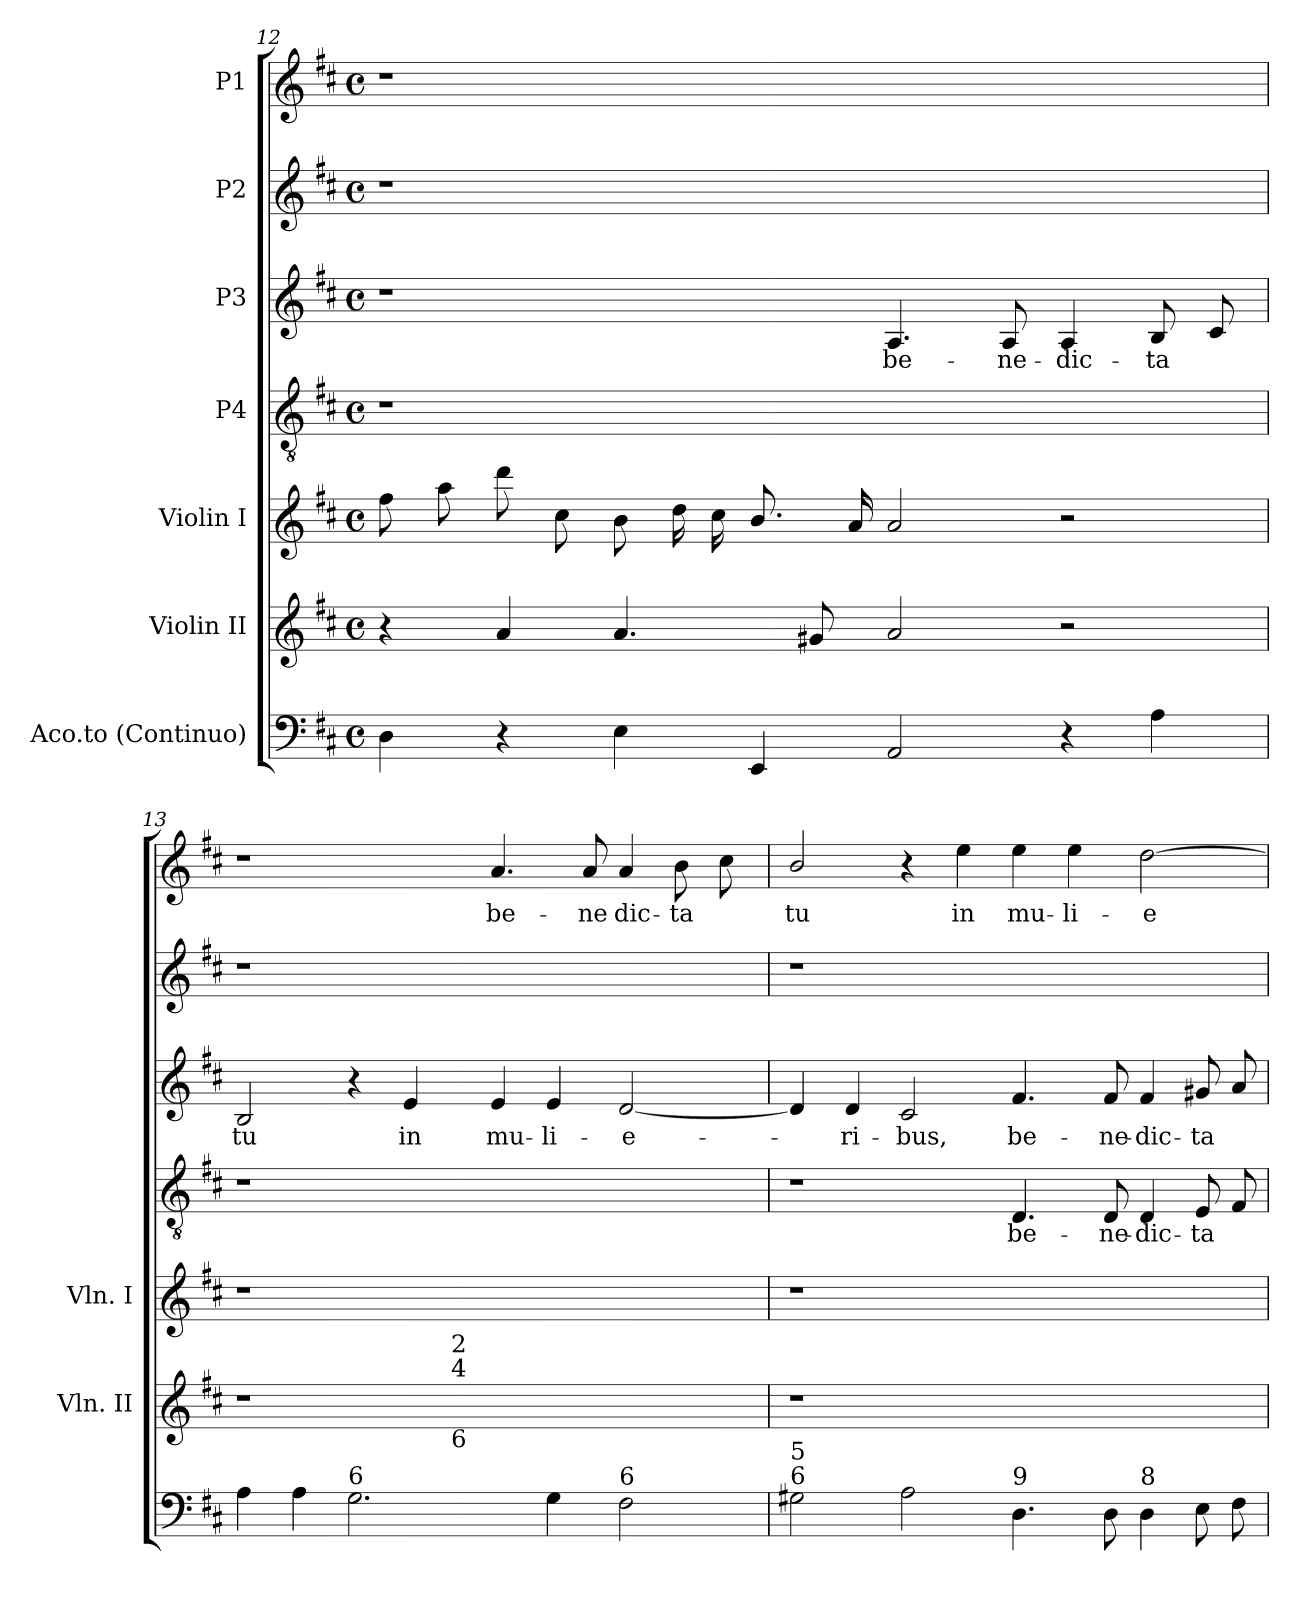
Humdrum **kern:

**kern	**kern	**kern	**kern	**text	**kern	**text	**kern	**kern	**text
*part7	*part6	*part5	*part4	*part4	*part3	*part3	*part2	*part1	*part1
*staff7	*staff6	*staff5	*staff4	*staff4	*staff3	*staff3	*staff2	*staff1	*staff1
*I"Aco.to (Continuo)	*I"Violin II	*I"Violin I	*I"P4	*	*I"P3	*	*I"P2	*I"P1	*
*	*I'Vln. II	*I'Vln. I	*	*	*	*	*	*	*
!!LO:LB:g=z
*clefF4	*clefG2	*clefG2	*clefGv2	*	*clefG2	*	*clefG2	*clefG2	*
*	*	*	*ITrd7c12	*	*	*	*	*	*
*k[f#c#]	*k[f#c#]	*k[f#c#]	*k[f#c#]	*	*k[f#c#]	*	*k[f#c#]	*k[f#c#]	*
*D:	*D:	*D:	*D:	*	*D:	*	*D:	*D:	*
*M4/4	*M4/4	*M4/4	*M4/4	*	*M4/4	*	*M4/4	*M4/4	*
*met(c)	*met(c)	*met(c)	*met(c)	*	*met(c)	*	*met(c)	*met(c)	*
=12	=12	=12	=12	=12	=12	=12	=12	=12	=12
!	!	!	!LO:N:vis=1	!	!	!	!LO:N:vis=1	!LO:N:vis=1	!
4Di\	4r	8ff#i\	1r	.	1r	.	1r	1r	.
.	.	8aai\	.	.	.	.	.	.	.
4r	4ai/	8dddi\	.	.	.	.	.	.	.
.	.	8cc#i\	.	.	.	.	.	.	.
4Ei\	4.ai/	8bi\	.	.	.	.	.	.	.
.	.	16ddi\	.	.	.	.	.	.	.
.	.	16cc#i\	.	.	.	.	.	.	.
4EEi/	.	8.bi/	.	.	.	.	.	.	.
.	8g#Xi/	.	.	.	.	.	.	.	.
.	.	16ai/	.	.	.	.	.	.	.
!	!	!	!	!	!	!LO:LY:b:color=#000000	!	!	!
2AAi/	2ai/	2ai/	1ryy	.	4.Ai/	be-	1ryy	1ryy	.
!	!	!	!	!	!	!LO:LY:b:color=#000000	!	!	!
.	.	.	.	.	8Ai/	-ne-	.	.	.
!	!	!	!	!	!	!LO:LY:b:color=#000000	!	!	!
4r	2r	2r	.	.	4Ai/	-dic-	.	.	.
!	!	!	!	!	!	!LO:LY:b:color=#000000	!	!	!
4Ai\	.	.	.	.	8Bi/	-ta	.	.	.
.	.	.	.	.	8c#i/	.	.	.	.
=13	=13	=13	=13	=13	=13	=13	=13	=13	=13
!	!LO:N:vis=1	!LO:N:vis=1	!LO:N:vis=1	!	!	!	!	!	!
!	!LO:TX:b:t=6	!	!	!	!	!	!	!	!
!	!LO:TX:t=4	!	!	!	!	!	!	!	!
!	!LO:TX:t=2	!	!	!	!	!	!	!	!
!	!	!	!	!	!	!LO:LY:b:color=#000000	!LO:N:vis=1	!	!
*	*^	*	*	*	*	*	*	*	*
4Ai\	1r	2ryy	1r	1r	.	2Bi/	tu	1r	1r	.
4Ai\	.	.	.	.	.	.	.	.	.	.
!LO:TX:a:t=6	!	!	!	!	!	!	!	!	!	!
2.Gi\	.	4ryy	.	.	.	4r	.	.	.	.
!	!	!	!	!	!	!	!LO:LY:b:color=#000000	!	!	!
.	.	16ryy	.	.	.	4ei/	in	.	.	.
.	.	32ryy	.	.	.	.	.	.	.	.
.	.	128ryy	.	.	.	.	.	.	.	.
.	.	1024ryy	.	.	.	.	.	.	.	.
!	!	!LO:TX:b:t=6	!	!	!	!	!	!	!	!
!	!	!LO:TX:t=4	!	!	!	!	!	!	!	!
!	!	!LO:TX:t=2	!	!	!	!	!	!	!	!
.	.	1ryy	.	.	.	.	.	.	.	.
!	!	!	!	!	!	!	!LO:LY:b:color=#000000	!	!	!
!	!	!	!	!	!	!	!	!	!	!LO:LY:b:color=#000000
.	1ryy	.	1ryy	1ryy	.	4ei/	mu-	1ryy	4.ai/	be-
!	!	!	!	!	!	!	!LO:LY:b:color=#000000	!	!	!
4Gi\	.	.	.	.	.	4ei/	-li-	.	.	.
!	!	!	!	!	!	!	!	!	!	!LO:LY:b:color=#000000
.	.	.	.	.	.	.	.	.	8ai/	-ne
!	!	!	!	!	!	!	!LO:LY:b:color=#000000	!	!	!
!LO:TX:a:t=6	!	!	!	!	!	!	!	!	!	!
!	!	!	!	!	!	!	!	!	!	!LO:LY:b:color=#000000
2F#i\	.	.	.	.	.	[2di/	-e-	.	4ai/	dic-
!	!	!	!	!	!	!	!	!	!	!LO:LY:b:color=#000000
.	.	.	.	.	.	.	.	.	8bi\	-ta
.	.	8ryy	.	.	.	.	.	.	.	.
.	.	.	.	.	.	.	.	.	8cc#i\	.
.	.	64ryy	.	.	.	.	.	.	.	.
.	.	256..ryy	.	.	.	.	.	.	.	.
!!LO:PB:g=z
=14	=14	=14	=14	=14	=14	=14	=14	=14	=14	=14
!	!LO:N:vis=1	!	!LO:N:vis=1	!	!	!	!	!LO:N:vis=1	!	!
*	*v	*v	*	*	*	*	*	*	*	*
*	*^	*	*	*	*	*	*	*	*
!LO:TX:a:t=6	!	!	!	!	!	!	!	!	!	!
!LO:TX:t=5	!	!	!	!	!	!	!	!	!	!
!	!	!	!	!	!	!	!	!	!	!LO:LY:b:color=#000000
*	*v	*v	*	*	*	*	*	*	*	*
2G#Xi\	1r	1r	1r	.	4di/]	.	1r	2bi/	tu
!	!	!	!	!	!	!LO:LY:b:color=#000000	!	!	!
.	.	.	.	.	4di/	-ri-	.	.	.
!	!	!	!	!	!	!LO:LY:b:color=#000000	!	!	!
2Ai\	.	.	.	.	2c#i/	-bus,	.	4r	.
!	!	!	!	!	!	!	!	!	!LO:LY:b:color=#000000
.	.	.	.	.	.	.	.	4eei\	in
!	!	!	!	!LO:LY:b:color=#000000	!	!	!	!	!
!	!	!	!	!	!	!LO:LY:b:color=#000000	!	!	!
!LO:TX:a:t=9	!	!	!	!	!	!	!	!	!
!	!	!	!	!	!	!	!	!	!LO:LY:b:color=#000000
4.Di\	1ryy	1ryy	4.DDi/	be-	4.f#i/	be-	1ryy	4eei\	mu-
!	!	!	!	!	!	!	!	!	!LO:LY:b:color=#000000
.	.	.	.	.	.	.	.	4eei\	-li-
!	!	!	!	!LO:LY:b:color=#000000	!	!	!	!	!
!	!	!	!	!	!	!LO:LY:b:color=#000000	!	!	!
8Di\	.	.	8DDi/	-ne-	8f#i/	-ne-	.	.	.
!	!	!	!	!LO:LY:b:color=#000000	!	!	!	!	!
!	!	!	!	!	!	!LO:LY:b:color=#000000	!	!	!
!LO:TX:a:t=8	!	!	!	!	!	!	!	!	!
!	!	!	!	!	!	!	!	!	!LO:LY:b:color=#000000
4Di\	.	.	4DDi/	-dic-	4f#i/	-dic-	.	[2ddi\	-e-
!	!	!	!	!LO:LY:b:color=#000000	!	!	!	!	!
!	!	!	!	!	!	!LO:LY:b:color=#000000	!	!	!
8Ei\	.	.	8EEi/	-ta	8g#Xi/	-ta	.	.	.
8F#i\	.	.	8FF#i/	.	8ai/	.	.	.	.
=	=	=	=	=	=	=	=	=	=
*-	*-	*-	*-	*-	*-	*-	*-	*-	*-
